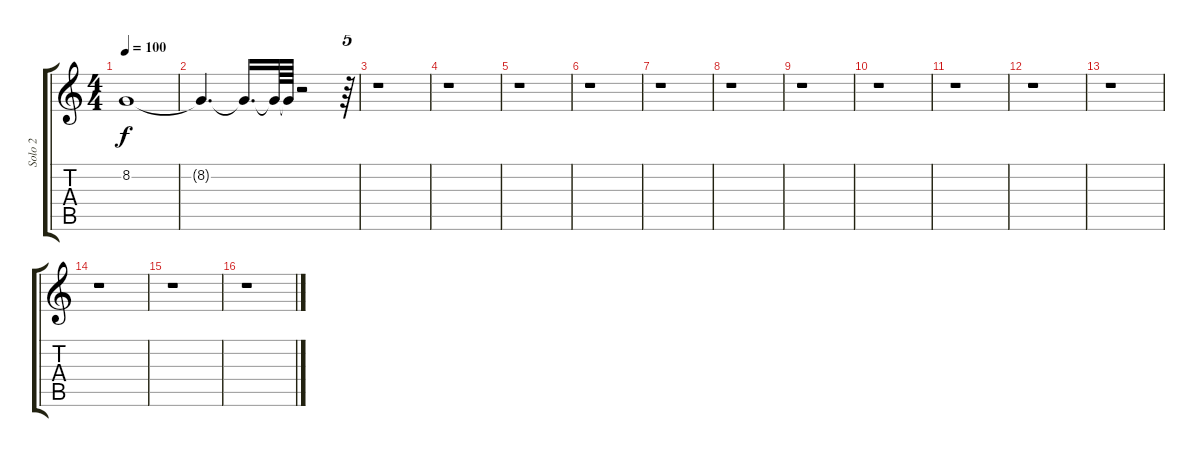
\track ("Solo 2" "Solo 2") {instrument fx8scifi}
\staff {score tabs}
\tuning (E4 B3 G3 D3 A2 E2) {hide}
\ts (4 4)
\tempo 100
\clef g2
\ks c
8.2{t}.1{dy f} |
8.2{t}.4{d} 8.2{t}.16{d} 8.2{t}.64 8.2{t}.64 r.2 r.64{tu (5 4)} |
r.1 |
r.1 |
r.1 |
r.1 |
r.1 |
r.1 |
r.1 |
r.1 |
r.1 |
r.1 |
r.1 |
r.1 |
r.1 |
r.1
